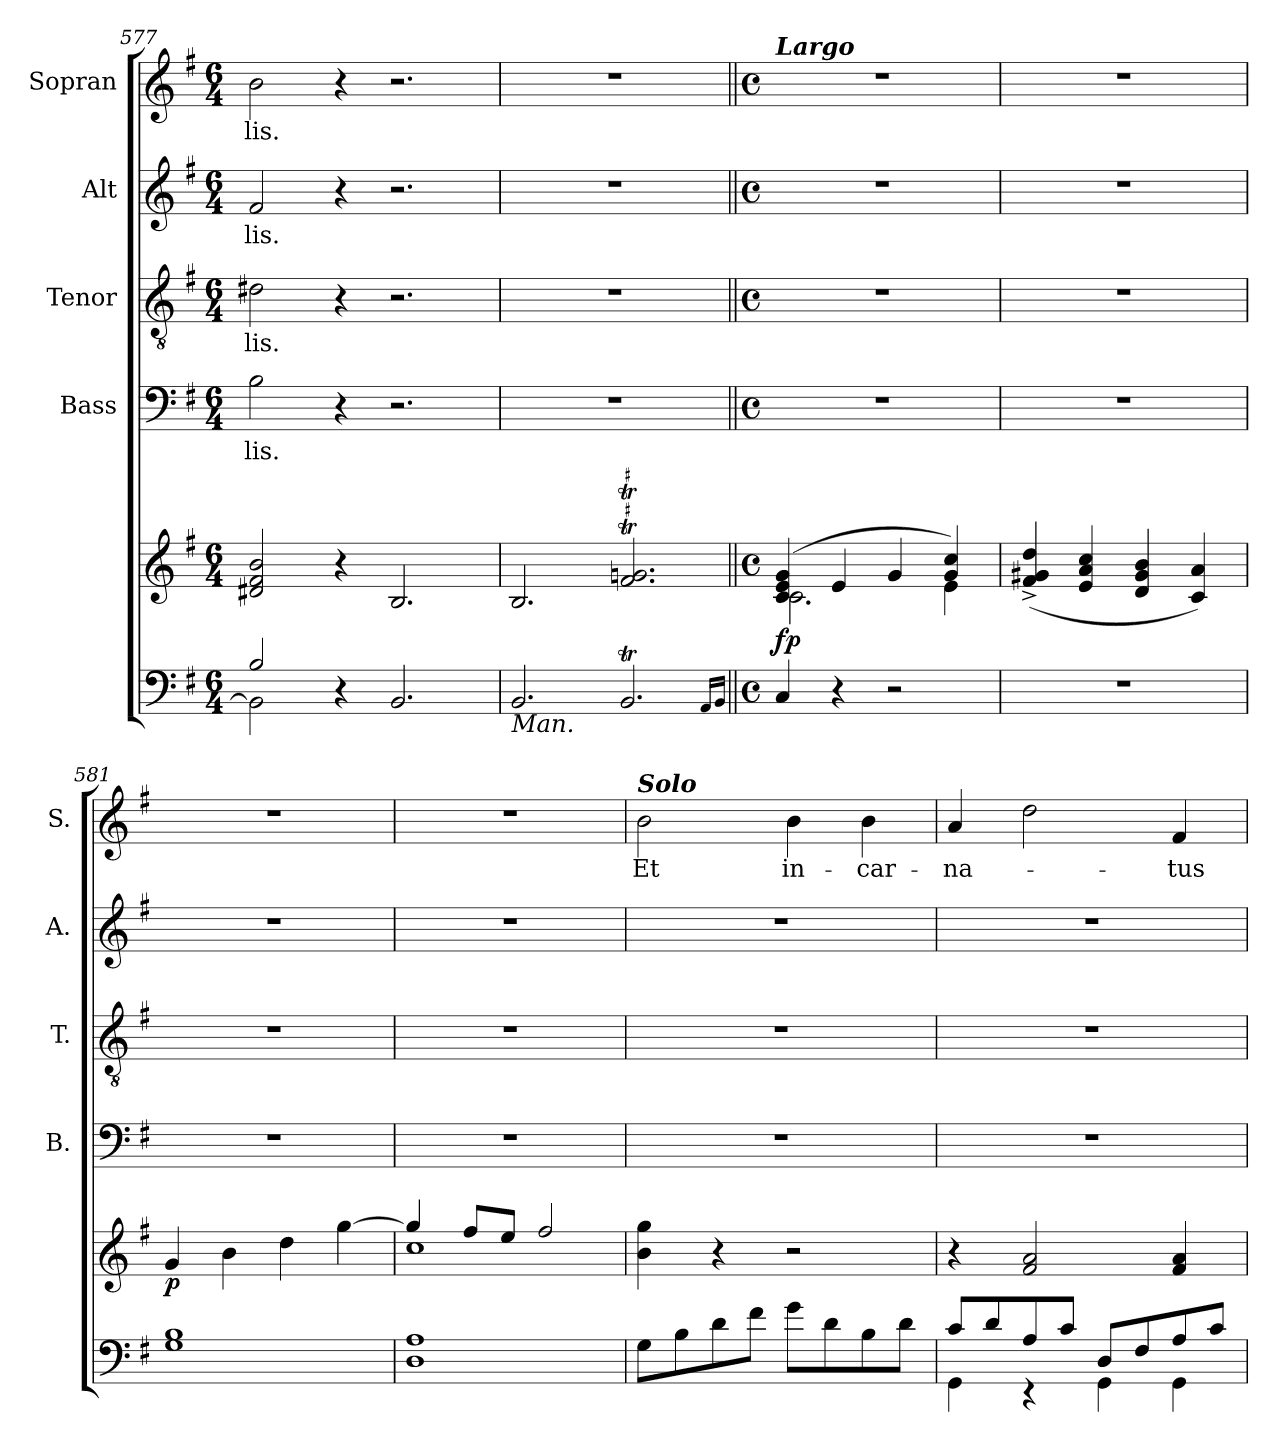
**kern	**kern	**dynam	**kern	**text	**kern	**text	**kern	**text	**kern	**text
*part5	*part5	*part5	*part4	*part4	*part3	*part3	*part2	*part2	*part1	*part1
*staff6	*staff5	*staff5/6	*staff4	*staff4	*staff3	*staff3	*staff2	*staff2	*staff1	*staff1
*	*	*	*I"Bass	*	*I"Tenor	*	*I"Alt	*	*I"Sopran	*
*	*	*	*I'B.	*	*I'T.	*	*I'A.	*	*I'S.	*
*clefF4	*clefG2	*	*clefF4	*	*clefGv2	*	*clefG2	*	*clefG2	*
*k[f#]	*k[f#]	*	*k[f#]	*	*k[f#]	*	*k[f#]	*	*k[f#]	*
*G:	*G:	*	*G:	*	*G:	*	*G:	*	*G:	*
*M6/4	*M6/4	*	*M6/4	*	*M6/4	*	*M6/4	*	*M6/4	*
=577	=577	=577	=577	=577	=577	=577	=577	=577	=577	=577
*^	*	*	*	*	*	*	*	*	*	*
!	!	!	!	!	!LO:LY:b	!	!LO:LY:b	!	!LO:LY:b	!	!LO:LY:b
2B/	2BB\]	2d#X/ 2f#/ 2b/	.	2B\	-lis.	2d#X\	-lis.	2f#/	-lis.	2b\	-lis.
4r	1ryy	4r	.	4r	.	4r	.	4r	.	4r	.
2.BB/	.	2.B/	.	2.r	.	2.r	.	2.r	.	2.r	.
*v	*v	*	*	*	*	*	*	*	*	*	*
=578	=578	=578	=578	=578	=578	=578	=578	=578	=578	=578
!LO:TX:b:i:t=Man.	!	!	!	!	!	!	!	!	!	!
2.BB/	2.B/	.	1.r	.	1.r	.	1.r	.	1.r	.
2.BBt/	2.f#/T 2.g/T	.	.	.	.	.	.	.	.	.
16qAA/LL	.	.	.	.	.	.	.	.	.	.
16qBB/JJ	.	.	.	.	.	.	.	.	.	.
!!LO:LB:g=z
=579||	=579||	=579||	=579||	=579||	=579||	=579||	=579||	=579||	=579||	=579||
*M4/4	*M4/4	*	*M4/4	*	*M4/4	*	*M4/4	*	*M4/4	*
*met(c)	*met(c)	*	*met(c)	*	*met(c)	*	*met(c)	*	*met(c)	*
*	*^	*	*	*	*	*	*	*	*	*
!	!	!	!	!	!	!	!	!	!	!LO:TX:a:Bi:t=Largo	!
!	!	!	!LO:DY:b	!	!	!	!	!	!	!	!
4C/	(4c/ 4e/ 4g/	2.c\	fp	1r	.	1r	.	1r	.	1r	.
4r	4e/	.	.	.	.	.	.	.	.	.	.
2r	4g/	.	.	.	.	.	.	.	.	.	.
.	4g/ 4cc/)	4e\	.	.	.	.	.	.	.	.	.
*	*v	*v	*	*	*	*	*	*	*	*	*
=580	=580	=580	=580	=580	=580	=580	=580	=580	=580	=580
1r	(4f#/^< 4g#X/^< 4dd/^<	.	1r	.	1r	.	1r	.	1r	.
.	4e/ 4a/ 4cc/	.	.	.	.	.	.	.	.	.
.	4d/ 4g#/ 4b/	.	.	.	.	.	.	.	.	.
.	4c/ 4a/)	.	.	.	.	.	.	.	.	.
=581	=581	=581	=581	=581	=581	=581	=581	=581	=581	=581
!	!	!LO:DY:b	!	!	!	!	!	!	!	!
1G 1B	4g/	p	1r	.	1r	.	1r	.	1r	.
.	4b\	.	.	.	.	.	.	.	.	.
.	4dd\	.	.	.	.	.	.	.	.	.
.	[4gg\	.	.	.	.	.	.	.	.	.
=582	=582	=582	=582	=582	=582	=582	=582	=582	=582	=582
*	*^	*	*	*	*	*	*	*	*	*
1D 1A	4gg/]	1cc	.	1r	.	1r	.	1r	.	1r	.
.	8ff#/L	.	.	.	.	.	.	.	.	.	.
.	8ee/J	.	.	.	.	.	.	.	.	.	.
.	2ff#/	.	.	.	.	.	.	.	.	.	.
*	*v	*v	*	*	*	*	*	*	*	*	*
=583	=583	=583	=583	=583	=583	=583	=583	=583	=583	=583
!	!	!	!	!	!	!	!	!	!LO:TX:a:Bi:t=Solo	!
!	!	!	!	!	!	!	!	!	!	!LO:LY:b
8G\L	4b\ 4gg\	.	1r	.	1r	.	1r	.	2b\	Et
8B\	.	.	.	.	.	.	.	.	.	.
8d\	4r	.	.	.	.	.	.	.	.	.
8f#\J	.	.	.	.	.	.	.	.	.	.
!	!	!	!	!	!	!	!	!	!	!LO:LY:b
8g\L	2r	.	.	.	.	.	.	.	4b\	in-
8d\	.	.	.	.	.	.	.	.	.	.
!	!	!	!	!	!	!	!	!	!	!LO:LY:b
8B\	.	.	.	.	.	.	.	.	4b\	-car-
8d\J	.	.	.	.	.	.	.	.	.	.
=584	=584	=584	=584	=584	=584	=584	=584	=584	=584	=584
*^	*	*	*	*	*	*	*	*	*	*
!	!	!	!	!	!	!	!	!	!	!	!LO:LY:b
8c/L	4GG\	4r	.	1r	.	1r	.	1r	.	4a/	-na-
8d/	.	.	.	.	.	.	.	.	.	.	.
8A/	4rEE	2f#/ 2a/	.	.	.	.	.	.	.	2dd\	.
8c/J	.	.	.	.	.	.	.	.	.	.	.
8D/L	4GG\	.	.	.	.	.	.	.	.	.	.
8F#/	.	.	.	.	.	.	.	.	.	.	.
!	!	!	!	!	!	!	!	!	!	!	!LO:LY:b
8A/	4GG\	4f#/ 4a/	.	.	.	.	.	.	.	4f#/	-tus
8c/J	.	.	.	.	.	.	.	.	.	.	.
*v	*v	*	*	*	*	*	*	*	*	*	*
=	=	=	=	=	=	=	=	=	=	=
*-	*-	*-	*-	*-	*-	*-	*-	*-	*-	*-
